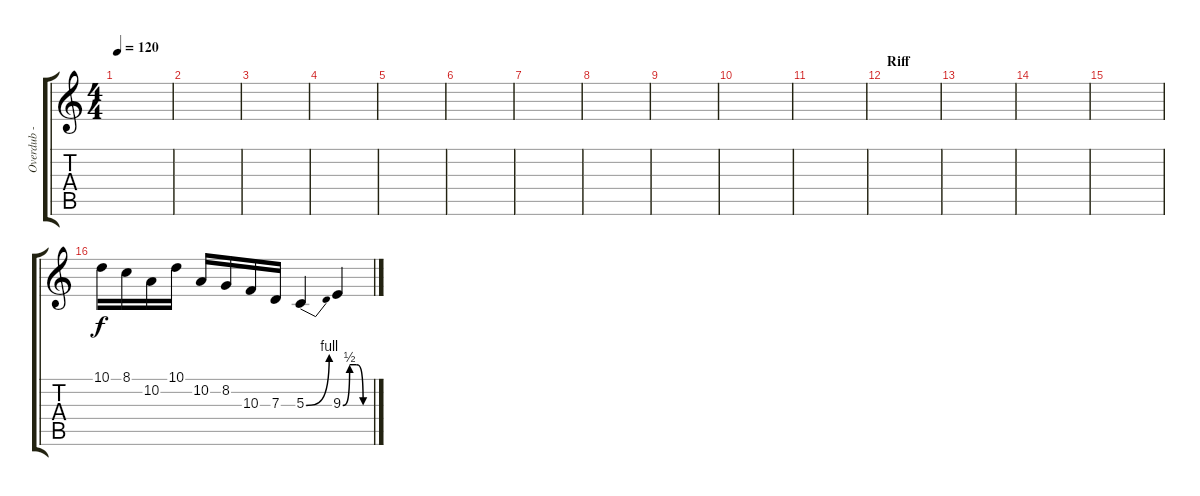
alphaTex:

\track ("Overdub - Trash Can" "Overdub - ") {instrument cello}
\staff {score tabs}
\tuning (E4 B3 G3 D3 A2 E2) {hide}
\ts (4 4)
\tempo 120
\clef g2
\ks c
|
|
|
|
|
|
|
|
|
|
|
\section ("" "Riff")
|
|
|
|
10.1.16 8.1.16 10.2.16 10.1.16 10.2.16 8.2.16 10.3.16 7.3.16 5.3{be (bend 0 0 60 4)}.4 9.3{be (custom 0 0 15 2 30 2 45 0 60 0)}.4
